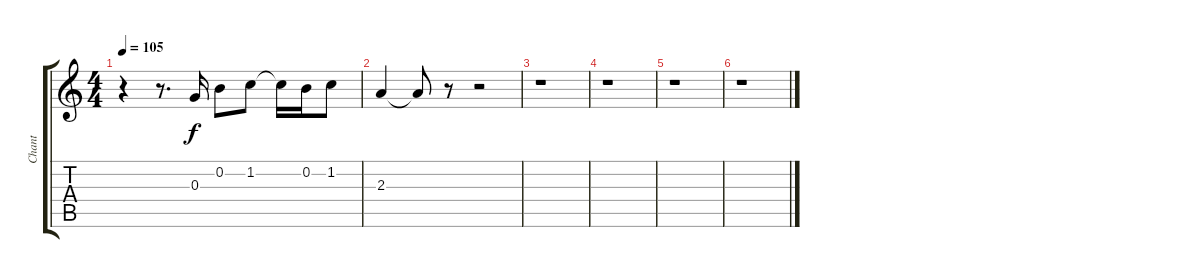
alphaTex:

\track ("Chant" "Chant") {instrument distortionguitar}
\staff {score tabs}
\tuning (E4 B3 G3 D3 A2 E2) {hide}
\ts (4 4)
\tempo 105
\clef g2
\ks c
r.4{dy f} r.8{d} 0.3.16 0.2.8 1.2.8 1.2{t}.16 0.2.16 1.2.8 |
2.3.4 2.3{t}.8 r.8 r.2 |
r.1 |
r.1 |
r.1 |
r.1
